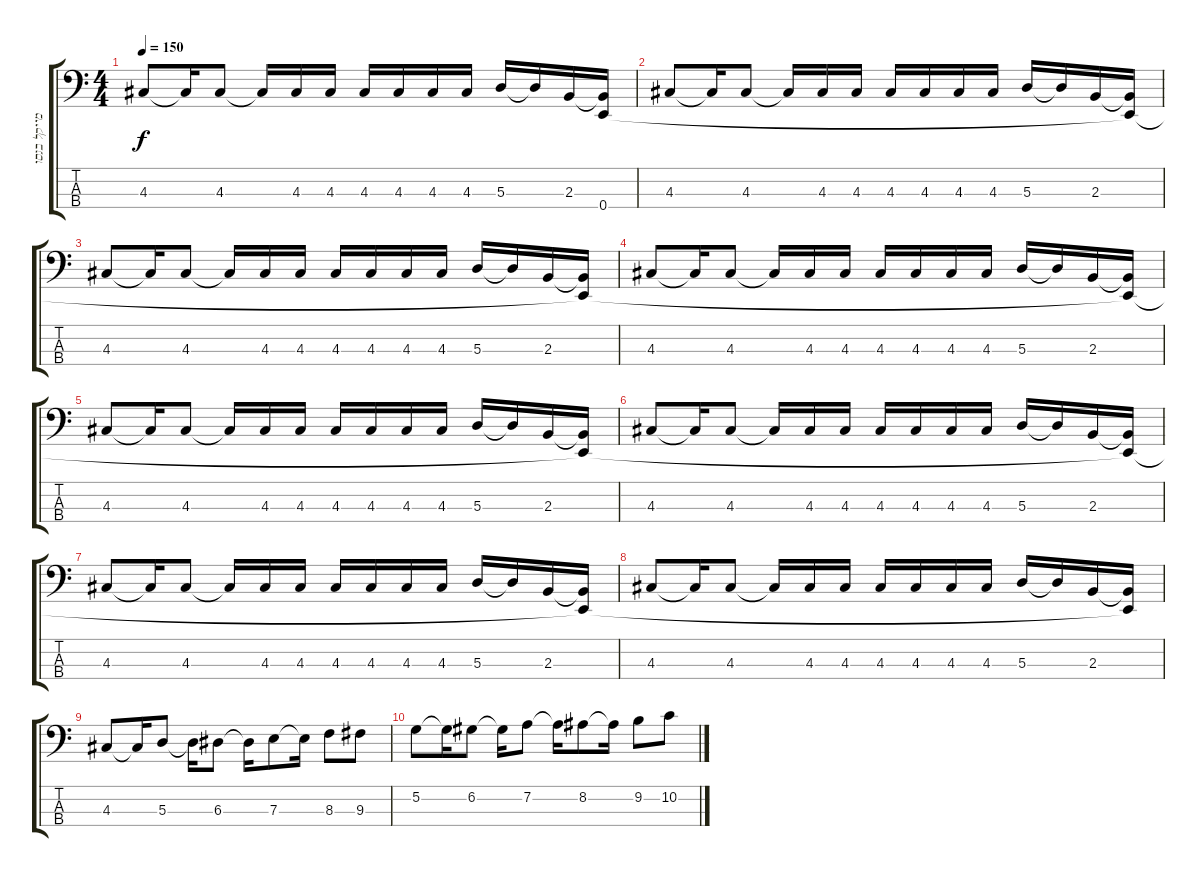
\track ("מייקל בנסון" "מייקל בנסו") {instrument electricbasspick}
\staff {score tabs}
\tuning (G2 D2 A1 E1) {hide}
\ts (4 4)
\tempo 150
\clef f4
\ks c
4.3.8{dy f} 4.3{t}.16 4.3.8 4.3{t}.16 4.3.16 4.3.16 4.3.16 4.3.16 4.3.16 4.3.16 5.3.16 5.3{t}.16 2.3.16 (2.3{t} 0.4{t}).16 |
4.3.8 4.3{t}.16 4.3.8 4.3{t}.16 4.3.16 4.3.16 4.3.16 4.3.16 4.3.16 4.3.16 5.3.16 5.3{t}.16 2.3.16 (2.3{t} 0.4{t}).16 |
4.3.8 4.3{t}.16 4.3.8 4.3{t}.16 4.3.16 4.3.16 4.3.16 4.3.16 4.3.16 4.3.16 5.3.16 5.3{t}.16 2.3.16 (2.3{t} 0.4{t}).16 |
4.3.8 4.3{t}.16 4.3.8 4.3{t}.16 4.3.16 4.3.16 4.3.16 4.3.16 4.3.16 4.3.16 5.3.16 5.3{t}.16 2.3.16 (2.3{t} 0.4{t}).16 |
4.3.8 4.3{t}.16 4.3.8 4.3{t}.16 4.3.16 4.3.16 4.3.16 4.3.16 4.3.16 4.3.16 5.3.16 5.3{t}.16 2.3.16 (2.3{t} 0.4{t}).16 |
4.3.8 4.3{t}.16 4.3.8 4.3{t}.16 4.3.16 4.3.16 4.3.16 4.3.16 4.3.16 4.3.16 5.3.16 5.3{t}.16 2.3.16 (2.3{t} 0.4{t}).16 |
4.3.8 4.3{t}.16 4.3.8 4.3{t}.16 4.3.16 4.3.16 4.3.16 4.3.16 4.3.16 4.3.16 5.3.16 5.3{t}.16 2.3.16 (2.3{t} 0.4{t}).16 |
4.3.8 4.3{t}.16 4.3.8 4.3{t}.16 4.3.16 4.3.16 4.3.16 4.3.16 4.3.16 4.3.16 5.3.16 5.3{t}.16 2.3.16 (2.3{t} 0.4{t}).16 |
4.3.8 4.3{t}.16 5.3.8 5.3{t}.16 6.3.8 6.3{t}.16 7.3.8 7.3{t}.16 8.3.8 9.3.8 |
5.2.8 5.2{t}.16 6.2.8 6.2{t}.16 7.2.8 7.2{t}.16 8.2.8 8.2{t}.16 9.2.8 10.2.8
